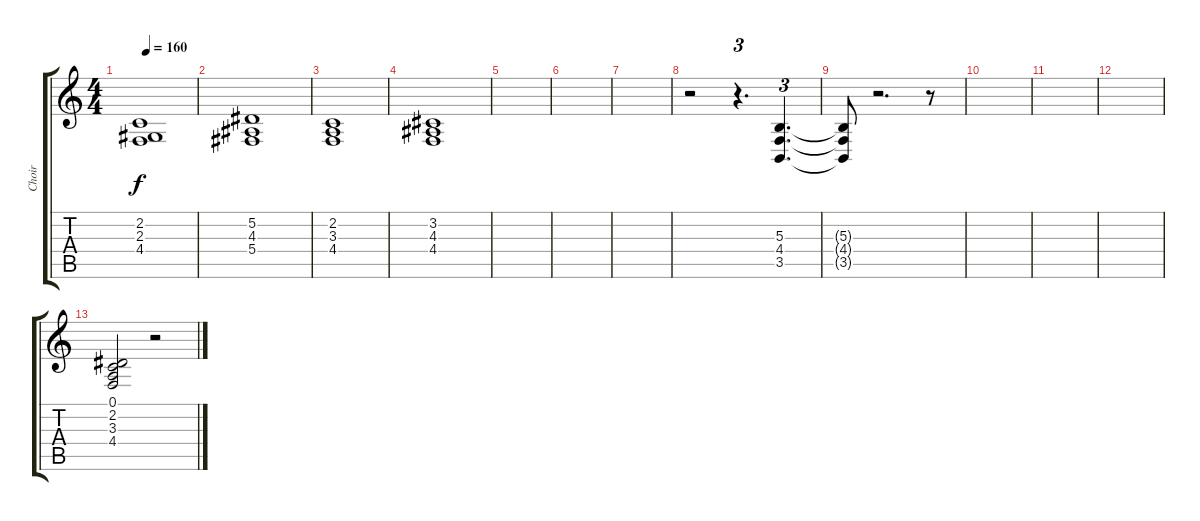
\track ("Choir " "Choir ") {instrument choiraahs}
\staff {score tabs}
\tuning (Eb4 Bb3 Gb3 Db3 Ab2 Eb2) {hide}
\ts (4 4)
\tempo 160
\clef g2
\ks c
(2.2 2.3 4.4).1{dy f} |
(5.2 4.3 5.4).1 |
(2.2 3.3 4.4).1 |
(3.2 4.3 4.4).1 |
\section ("" "")
|
|
|
r.2 r.4{d tu (3 2)} (5.3 4.4 3.5).4{d tu (3 2)} |
(5.3{t} 4.4{t} 3.5{t}).8 r.2{d} r.8 |
|
|
|
(0.1 2.2 3.3 4.4).2 r.2
